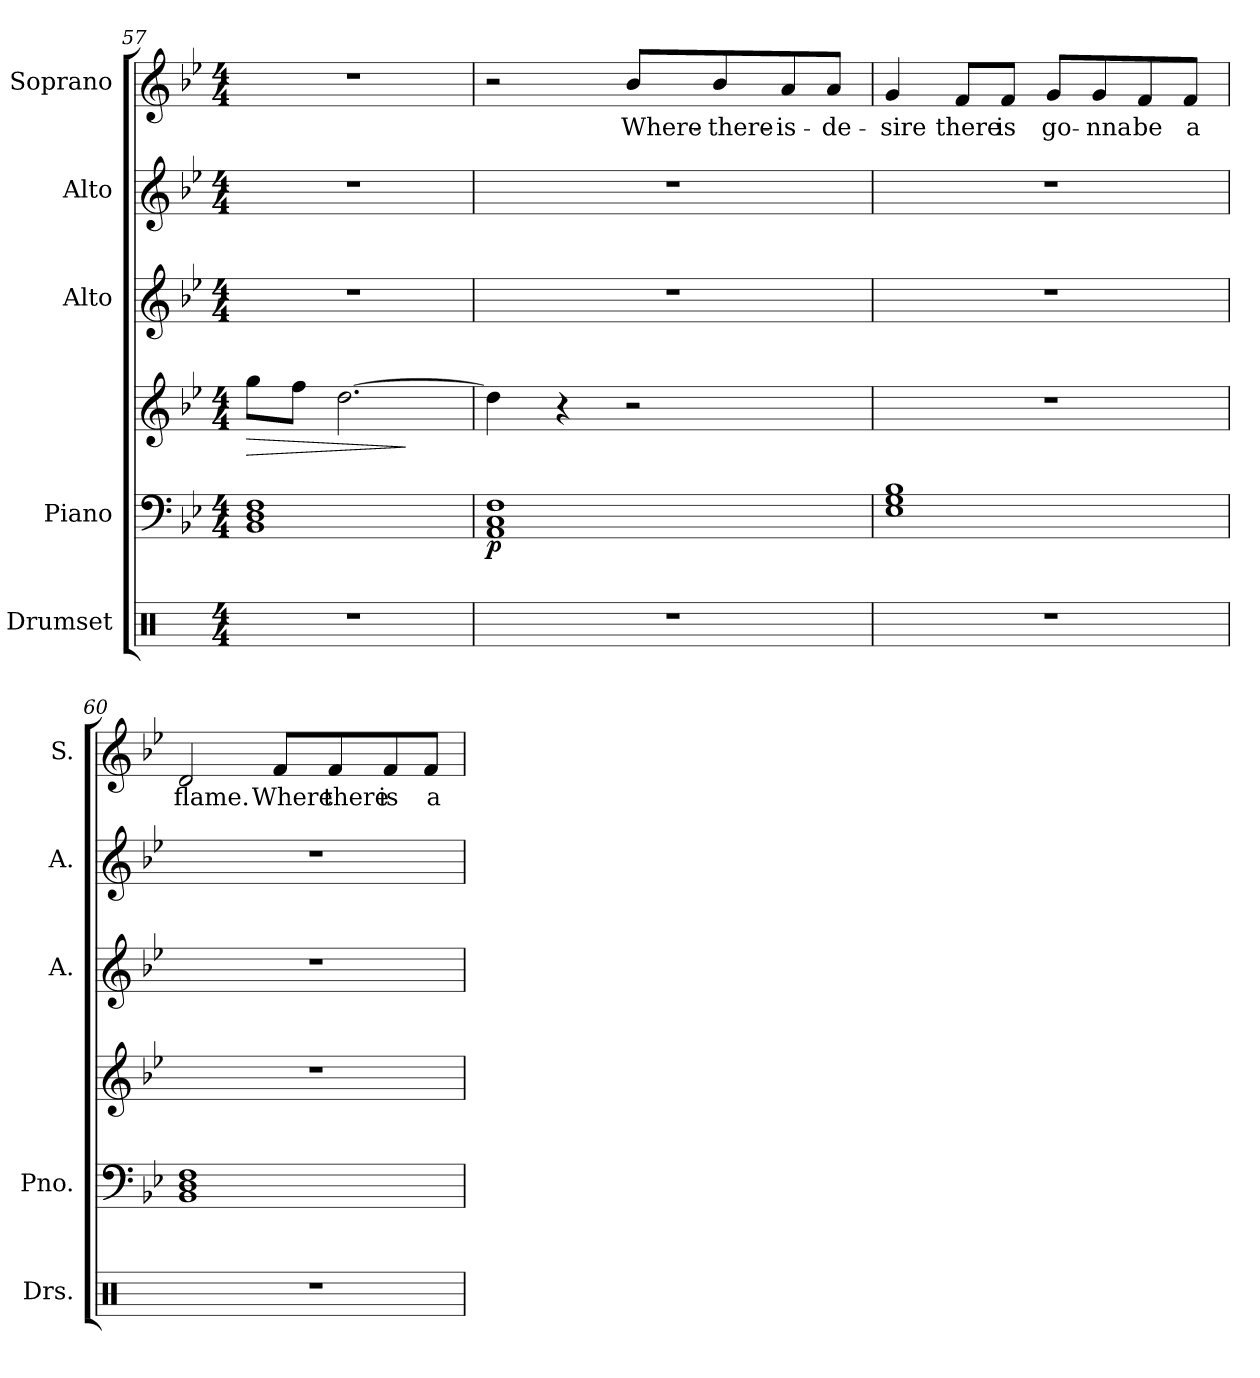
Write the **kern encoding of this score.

**kern	**kern	**kern	**dynam	**kern	**kern	**kern	**text
*part5	*part4	*part4	*part4	*part3	*part2	*part1	*part1
*staff6	*staff5	*staff4	*staff4/5	*staff3	*staff2	*staff1	*staff1
*I"Drumset	*I"Piano	*	*	*I"Alto	*I"Alto	*I"Soprano	*
*I'Drs.	*I'Pno.	*	*	*I'A.	*I'A.	*I'S.	*
*clefX	*clefF4	*clefG2	*	*clefG2	*clefG2	*clefG2	*
*k[]	*k[b-e-]	*k[b-e-]	*	*k[b-e-]	*k[b-e-]	*k[b-e-]	*
*M4/4	*M4/4	*M4/4	*	*M4/4	*M4/4	*M4/4	*
=57	=57	=57	=57	=57	=57	=57	=57
!	!	!	!LO:HP:b	!	!	!	!
1r	1BB- 1D 1F	8gg\L	>	1r	1r	1r	.
.	.	8ff\J	.	.	.	.	.
.	.	[2.dd\	.	.	.	.	.
.	.	.	]	.	.	.	.
=58	=58	=58	=58	=58	=58	=58	=58
!	!	!	!LO:DY:b=2	!	!	!	!
1r	1AA 1C 1F	4dd\]	p	1r	1r	2r	.
.	.	4r	.	.	.	.	.
.	.	2r	.	.	.	8b-/L	-Where-
.	.	.	.	.	.	8b-/	-there-
.	.	.	.	.	.	8a/	-is-
.	.	.	.	.	.	8a/J	-de-
=59	=59	=59	=59	=59	=59	=59	=59
1r	1E- 1G 1B-	1r	.	1r	1r	4g/	-sire
.	.	.	.	.	.	8f/L	there
.	.	.	.	.	.	8f/J	is
.	.	.	.	.	.	8g/L	go-
.	.	.	.	.	.	8g/	-nna
.	.	.	.	.	.	8f/	be
.	.	.	.	.	.	8f/J	a
=60	=60	=60	=60	=60	=60	=60	=60
1r	1BB- 1D 1F	1r	.	1r	1r	2d/	flame.
.	.	.	.	.	.	8f/L	Where
.	.	.	.	.	.	8f/	there
.	.	.	.	.	.	8f/	is
.	.	.	.	.	.	8f/J	a
=	=	=	=	=	=	=	=
*-	*-	*-	*-	*-	*-	*-	*-
